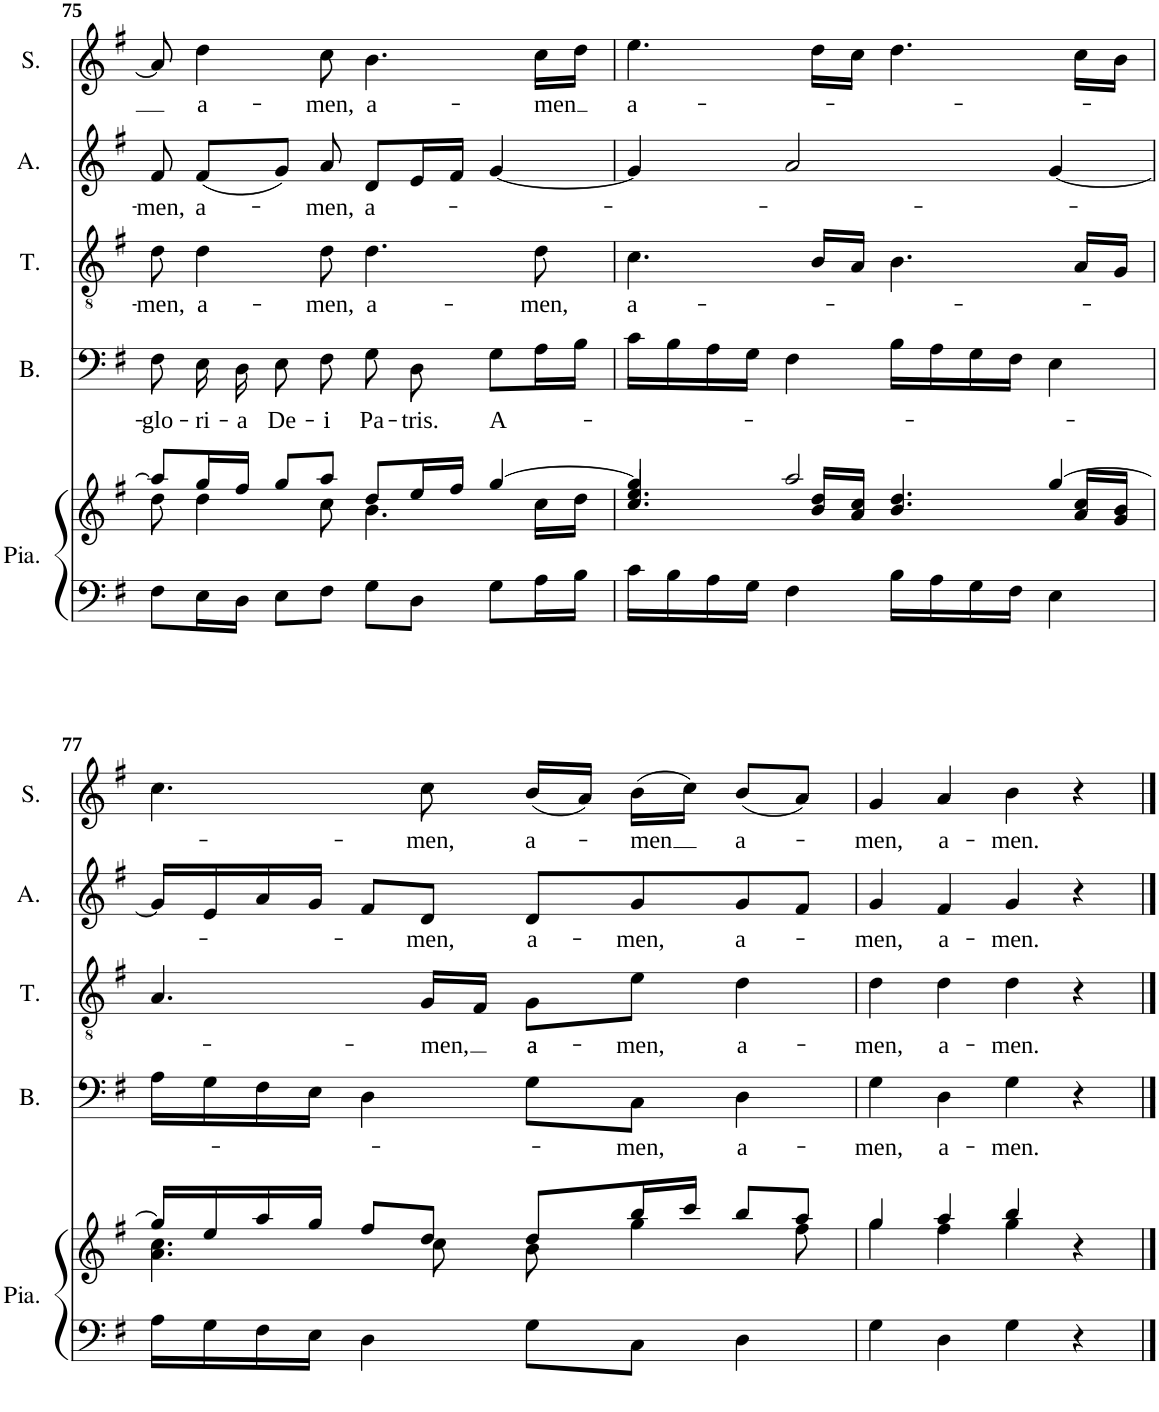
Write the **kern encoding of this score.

**kern	**kern	**kern	**text	**kern	**text	**kern	**text	**kern	**text
*part5	*part5	*part4	*part4	*part3	*part3	*part2	*part2	*part1	*part1
*staff6	*staff5	*staff4	*staff4	*staff3	*staff3	*staff2	*staff2	*staff1	*staff1
*I"Piano	*	*I"Basse	*	*I"Ténor	*	*I"Alto	*	*I"Soprano	*
*I'Pia.	*	*I'B.	*	*I'T.	*	*I'A.	*	*I'S.	*
!!LO:PB:g=z
*clefF4	*clefG2	*clefF4	*	*clefGv2	*	*clefG2	*	*clefG2	*
*k[f#]	*k[f#]	*k[f#]	*	*k[f#]	*	*k[f#]	*	*k[f#]	*
*M4/4	*M4/4	*M4/4	*	*M4/4	*	*M4/4	*	*M4/4	*
=75	=75	=75	=75	=75	=75	=75	=75	=75	=75
*	*^	*	*	*	*	*	*	*	*
!	!	!	!	!LO:LY:b	!	!LO:LY:b	!	!LO:LY:b	!	!
8F#\L	8aa/L]	8dd\	8F#\	-glo-	8d\	-men,	8f#/	-men,	8a/]	.
!	!	!	!	!LO:LY:b	!	!LO:LY:b	!	!LO:LY:b	!	!LO:LY:b
16E\L	16gg/L	4dd\	16E\	-ri-	4d\	a-	(8f#/L	a-	4dd\	a-
!	!	!	!	!LO:LY:b	!	!	!	!	!	!
16D\JJ	16ff#/JJ	.	16D\	-a	.	.	.	.	.	.
!	!	!	!	!LO:LY:b	!	!	!	!	!	!
8E\L	8gg/L	.	8E\	De-	.	.	8g/J)	.	.	.
!	!	!	!	!LO:LY:b	!	!LO:LY:b	!	!LO:LY:b	!	!LO:LY:b
8F#\J	8aa/J	8cc\	8F#\	i	8d\	-men,	8a/	-men,	8cc\	-men,
!	!	!	!	!LO:LY:b	!	!LO:LY:b	!	!LO:LY:b	!	!LO:LY:b
8G\L	8dd/L	4.b\	8G\	Pa-	4.d\	a-	8d/L	a-	4.b\	a-
!	!	!	!	!LO:LY:b	!	!	!	!	!	!
8D\J	16ee/L	.	8D\	-tris.	.	.	16e/L	.	.	.
.	16ff#/JJ	.	.	.	.	.	16f#/JJ	.	.	.
!	!	!	!	!LO:LY:b	!	!	!	!	!	!
8G\L	[4gg/	.	8G\L	A-	.	.	[4g/	.	.	.
!	!	!	!	!	!	!LO:LY:b	!	!	!	!LO:LY:b
16A\L	.	16cc\LL	16A\L	.	8d\	-men,	.	.	16cc\LL	-men
16B\JJ	.	16dd\JJ	16B\JJ	.	.	.	.	.	16dd\JJ	.
=76	=76	=76	=76	=76	=76	=76	=76	=76	=76	=76
!	!	!	!	!	!	!LO:LY:b	!	!	!	!LO:LY:b
16c\LL	4gg/]	4.cc/ 4.ee/	16c\LL	.	4.c\	a-	4g/]	.	4.ee\	a-
16B\	.	.	16B\	.	.	.	.	.	.	.
16A\	.	.	16A\	.	.	.	.	.	.	.
16G\JJ	.	.	16G\JJ	.	.	.	.	.	.	.
4F#\	2aa/	.	4F#\	.	.	.	2a/	.	.	.
.	.	16b/ 16dd/LL	.	.	16B/LL	.	.	.	16dd\LL	.
.	.	16a/ 16cc/JJ	.	.	16A/JJ	.	.	.	16cc\JJ	.
16B\LL	.	4.b/ 4.dd/	16B\LL	.	4.B\	.	.	.	4.dd\	.
16A\	.	.	16A\	.	.	.	.	.	.	.
16G\	.	.	16G\	.	.	.	.	.	.	.
16F#\JJ	.	.	16F#\JJ	.	.	.	.	.	.	.
4E\	[4gg/	.	4E\	.	.	.	[4g/	.	.	.
.	.	16a/ 16cc/LL	.	.	16A/LL	.	.	.	16cc\LL	.
.	.	16g/ 16b/JJ	.	.	16G/JJ	.	.	.	16b\JJ	.
!!LO:LB:g=z
=77	=77	=77	=77	=77	=77	=77	=77	=77	=77	=77
16A\LL	16gg/LL]	4.a\ 4.cc\	16A\LL	.	4.A/	.	16g/LL]	.	4.cc\	.
16G\	16ee/	.	16G\	.	.	.	16e/	.	.	.
16F#\	16aa/	.	16F#\	.	.	.	16a/	.	.	.
16E\JJ	16gg/JJ	.	16E\JJ	.	.	.	16g/JJ	.	.	.
4D\	8ff#/L	.	4D\	.	.	.	8f#/L	.	.	.
!	!	!	!	!	!	!LO:LY:b	!	!LO:LY:b	!	!LO:LY:b
.	8dd/J	8cc\	.	.	16G/LL	-men,	8d/J	-men,	8cc\	-men,
.	.	.	.	.	16F#/JJ	.	.	.	.	.
!	!	!	!	!	!	!LO:LY:b	!	!LO:LY:b	!	!LO:LY:b
8G\L	8dd/L	8b\	8G\L	.	8G\L	a	8d/L	a-	(16b/LL	a-
.	.	.	.	.	.	.	.	.	16a/JJ)	.
!	!	!	!	!LO:LY:b	!	!LO:LY:b	!	!LO:LY:b	!	!LO:LY:b
8C\J	16bb/L	4gg\	8C\J	-men,	8e\J	-men,	8g/	-men,	(16b\LL	-men
.	16ccc/JJ	.	.	.	.	.	.	.	16cc\JJ)	.
!	!	!	!	!LO:LY:b	!	!LO:LY:b	!	!LO:LY:b	!	!LO:LY:b
4D\	8bb/L	.	4D\	a-	4d\	a-	8g/	a-	(8b/L	a-
.	8aa/J	8ff#\	.	.	.	.	8f#/J	.	8a/J)	.
=78	=78	=78	=78	=78	=78	=78	=78	=78	=78	=78
!	!	!	!	!LO:LY:b	!	!LO:LY:b	!	!LO:LY:b	!	!LO:LY:b
4G\	4gg/	4gg\	4G\	-men,	4d\	-men,	4g/	-men,	4g/	-men,
!	!	!	!	!LO:LY:b	!	!LO:LY:b	!	!LO:LY:b	!	!LO:LY:b
4D\	4aa/	4ff#\	4D\	a-	4d\	a-	4f#/	a-	4a/	a-
!	!	!	!	!LO:LY:b	!	!LO:LY:b	!	!LO:LY:b	!	!LO:LY:b
4G\	4bb/	4gg\	4G\	-men.	4d\	-men.	4g/	-men.	4b\	-men.
4r	4r	4ryy	4r	.	4r	.	4r	.	4r	.
*	*v	*v	*	*	*	*	*	*	*	*
==	==	==	==	==	==	==	==	==	==
*-	*-	*-	*-	*-	*-	*-	*-	*-	*-
